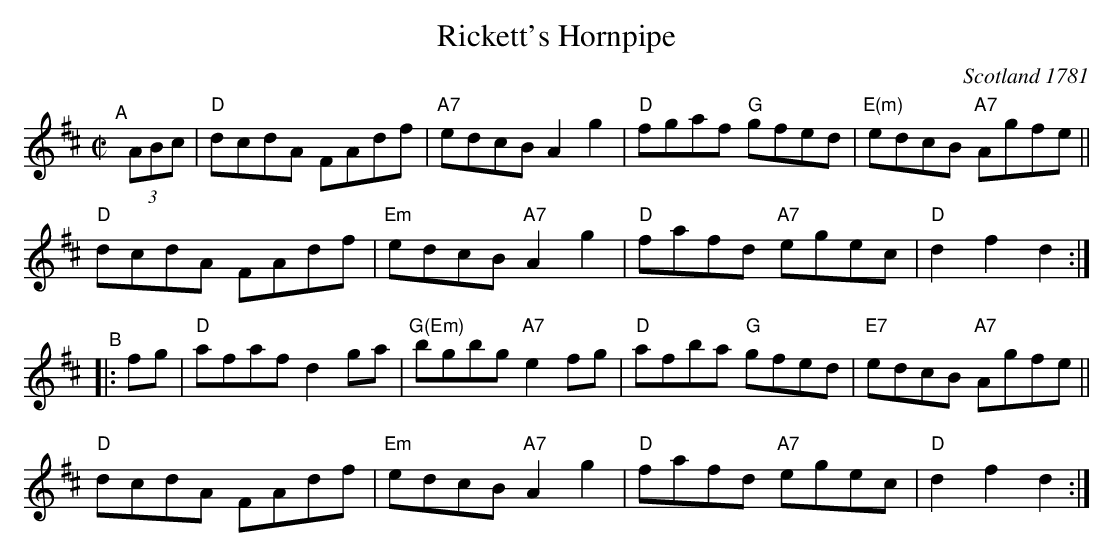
X:1
T: Rickett's Hornpipe
O: Scotland 1781
M: C|
K: D
"^A"[|] (3ABc |\
"D"dcdA FAdf | "A7"edcB     A2g2 | "D"fgaf  "G"gfed | "E(m)"edcB "A7"Agfe ||
"D"dcdA FAdf | "Em"edcB "A7"A2g2 | "D"fafd "A7"egec | "D"d2f2 d2 :|
"^B"|: fg |\
"D"afaf d2ga | "G(Em)"bgbg "A7"e2fg | "D"afba  "G"gfed | "E7"edcB "A7"Agfe ||
"D"dcdA FAdf |    "Em"edcB "A7"A2g2 | "D"fafd "A7"egec | "D"d2f2 d2 :|
